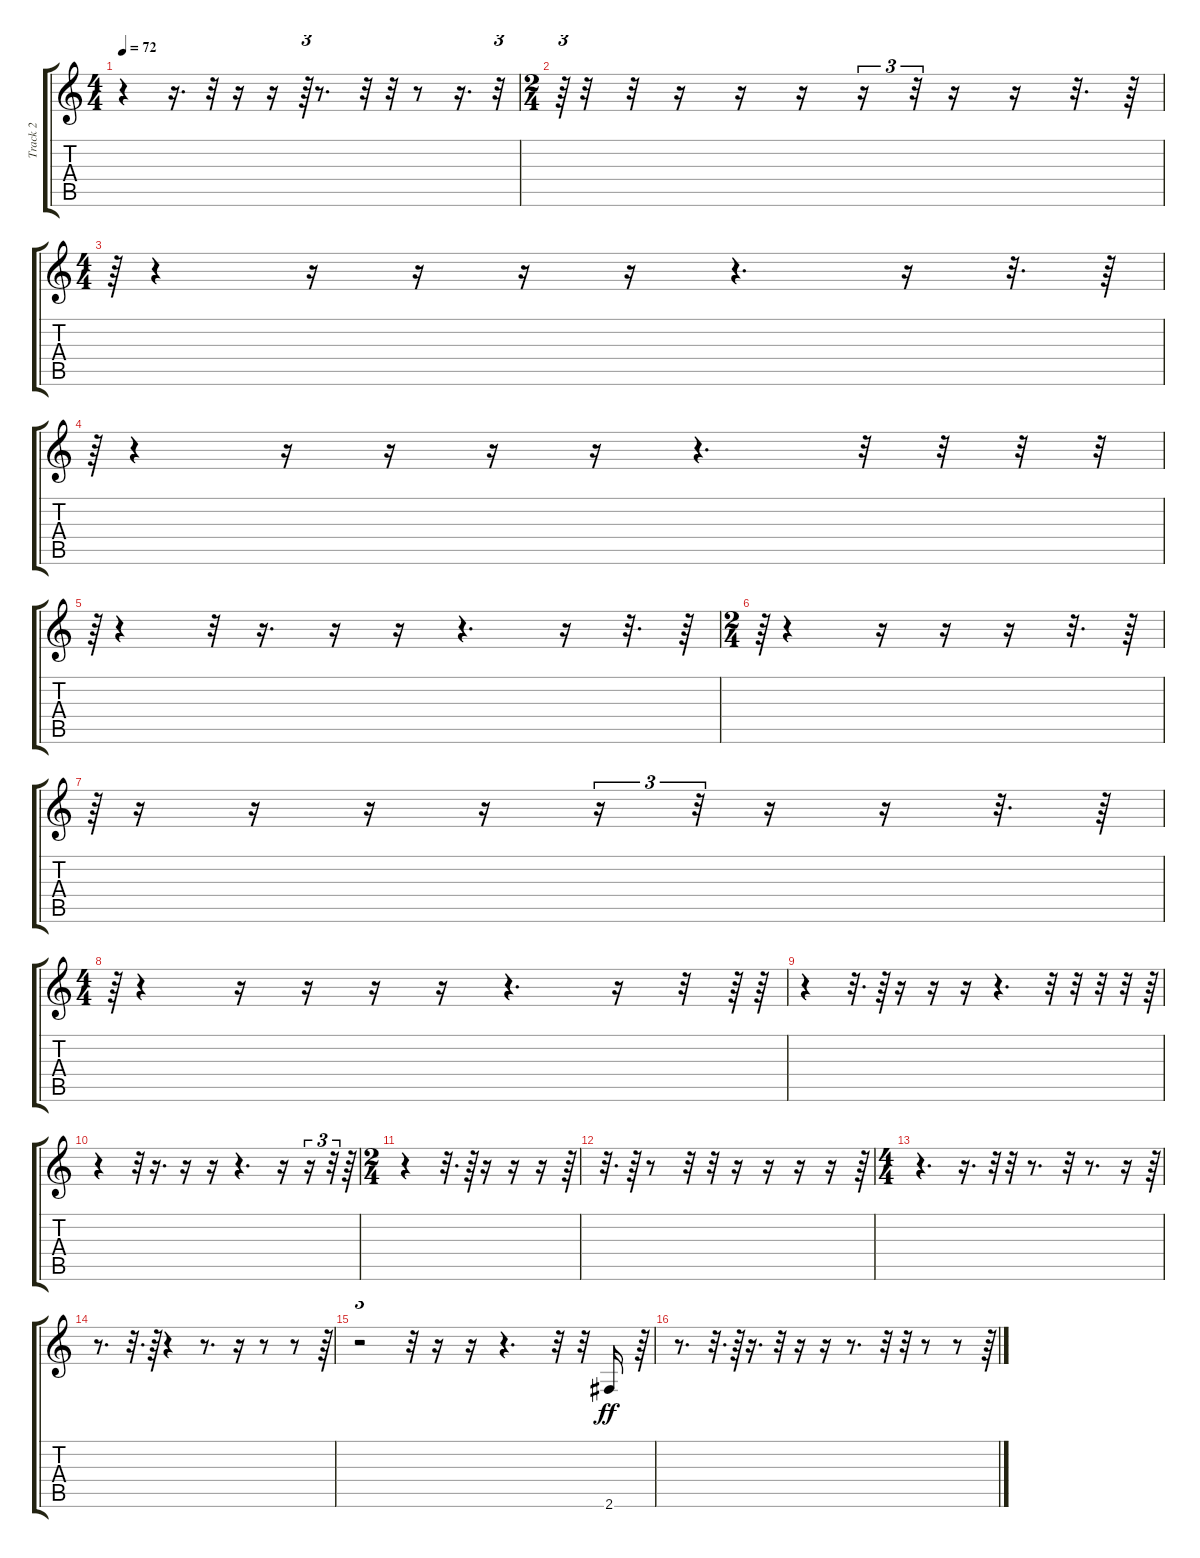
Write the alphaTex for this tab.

\track ("Track 2" "Track 2") {instrument electricbassfinger}
\staff {score tabs}
\tuning (E4 B3 G3 D3 A2 E2) {hide}
\ts (4 4)
\tempo 72
\clef g2
\ks c
r.4{dy ff} r.16{d} r.32 r.16 r.16 r.64{tu (3 2)} r.8{d} r.32 r.32 r.8 r.16{d} r.32{tu (3 2)} |
\ts (2 4)
r.64{tu (3 2)} r.32 r.32 r.16 r.16 r.16 r.16{tu (3 2)} r.32{tu (3 2)} r.16 r.16 r.32{d} r.64 |
\ts (4 4)
r.64{tu (3 2)} r.4{instrument electricbassfinger} r.16 r.16 r.16 r.16 r.4{d} r.16 r.32{d} r.64 |
r.64{tu (3 2)} r.4 r.16 r.16 r.16 r.16 r.4{d} r.32 r.32 r.32 r.32{tu (3 2)} |
r.64{tu (3 2)} r.4 r.32 r.16{d} r.16 r.16 r.4{d} r.16 r.32{d} r.64 |
\ts (2 4)
r.64{tu (3 2)} r.4 r.16 r.16 r.16 r.32{d} r.64 |
r.64{tu (3 2)} r.16 r.16 r.16{instrument fretlessbass} r.16 r.16{tu (3 2)} r.32{tu (3 2)} r.16 r.16 r.32{d} r.64 |
\ts (4 4)
r.64{tu (3 2)} r.4{instrument electricbassfinger} r.16 r.16 r.16 r.16 r.4{d} r.16 r.32 r.64{tu (3 2)} r.64{tu (3 2)} |
r.4 r.32{d} r.64 r.16 r.16 r.16 r.4{d} r.32 r.32 r.32 r.32 r.64{tu (3 2)} |
r.4 r.32{tu (3 2)} r.16{d} r.16 r.16 r.4{d} r.16 r.16{tu (3 2)} r.32{tu (3 2)} r.64{tu (3 2)} |
\ts (2 4)
r.4 r.32{d} r.64 r.16 r.16 r.16 r.64{tu (3 2)} |
r.32{d} r.64 r.8 r.32 r.32 r.16 r.16 r.16 r.16 r.64{tu (3 2) instrument fretlessbass} |
\ts (4 4)
r.4{d} r.16{d} r.32{tu (3 2)} r.32 r.8{d} r.32 r.8{d} r.16 r.64{tu (3 2)} |
r.8{d} r.32{d} r.64 r.4 r.8{d} r.16 r.8 r.8 r.64{tu (3 2)} |
r.2{tu (3 2)} r.32 r.16 r.16 r.4{d} r.32 r.32 2.6.16 r.64{tu (3 2)} |
r.8{d} r.32{d} r.64 r.16{d} r.32 r.16 r.16 r.8{d} r.32 r.32 r.8 r.8 r.64{tu (3 2)}
